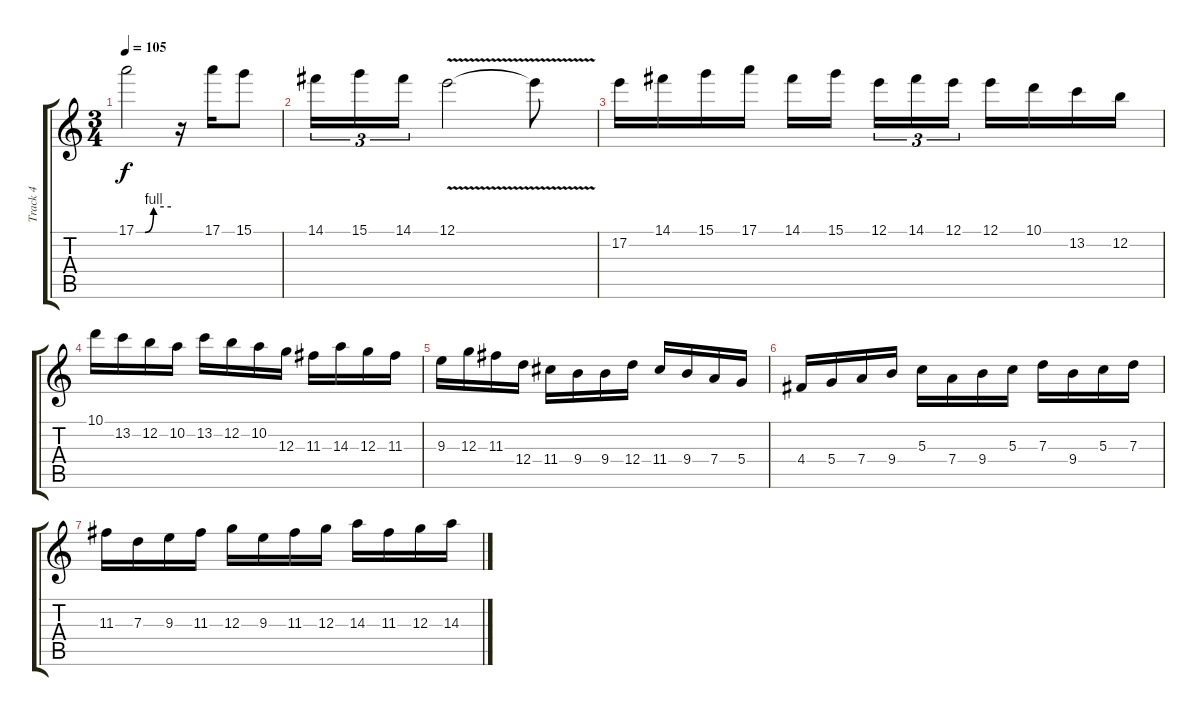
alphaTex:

\track ("Track 4" "Track 4") {instrument overdrivenguitar}
\staff {score tabs}
\tuning (E4 B3 G3 D3 A2 E2) {hide}
\ts (3 4)
\tempo 105
\clef g2
\ks c
17.1{be (custom 0 0 15 0 30 4 60 4)}.2{dy f} r.16 17.1.16 15.1.8 |
14.1.16{tu (3 2)} 15.1.16{tu (3 2)} 14.1.16{tu (3 2)} 12.1{v}.2 12.1{t}.8 |
17.2.16 14.1.16 15.1.16 17.1.16 14.1.16 15.1.16 12.1.16{tu (3 2)} 14.1.16{tu (3 2)} 12.1.16{tu (3 2)} 12.1.16 10.1.16 13.2.16 12.2.16 |
10.1.16 13.2.16 12.2.16 10.2.16 13.2.16 12.2.16 10.2.16 12.3.16 11.3.16 14.3.16 12.3.16 11.3.16 |
9.3.16{volume 0} 12.3.16 11.3.16 12.4.16 11.4.16 9.4.16 9.4.16 12.4.16 11.4.16 9.4.16 7.4.16 5.4.16 |
4.4.16 5.4.16 7.4.16 9.4.16 5.3.16 7.4.16 9.4.16 5.3.16 7.3.16 9.4.16 5.3.16 7.3.16 |
11.3.16 7.3.16 9.3.16 11.3.16 12.3.16 9.3.16 11.3.16 12.3.16 14.3.16 11.3.16 12.3.16 14.3.16
